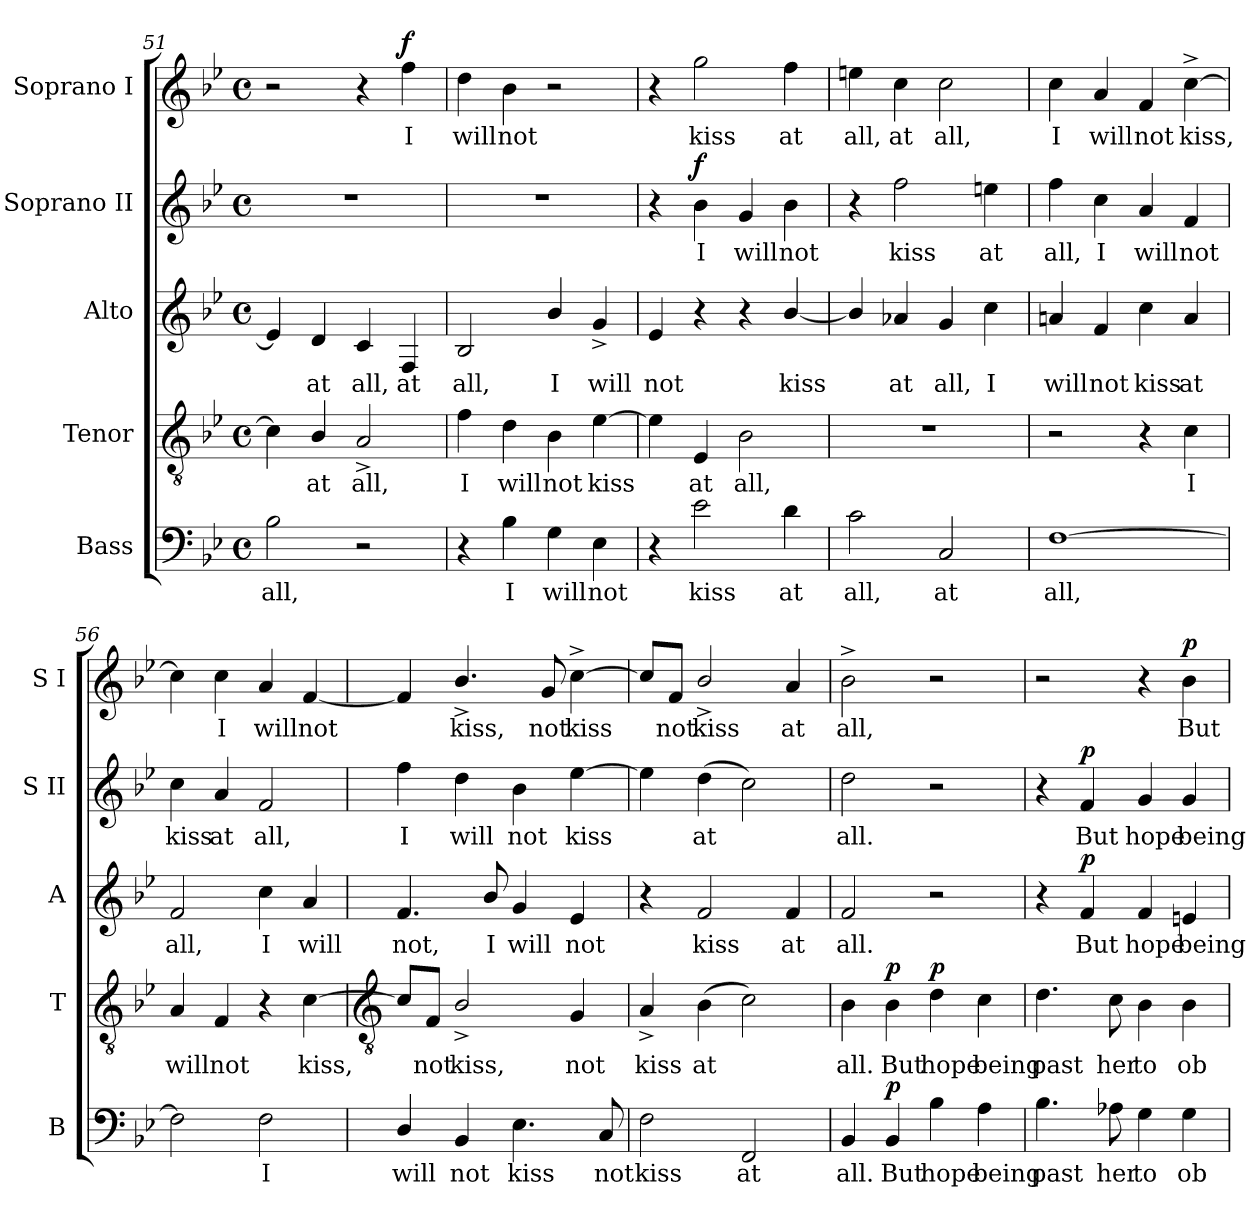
**kern	**text	**dynam	**kern	**text	**dynam	**kern	**text	**dynam	**kern	**text	**dynam	**kern	**text	**dynam
*part5	*part5	*part5	*part4	*part4	*part4	*part3	*part3	*part3	*part2	*part2	*part2	*part1	*part1	*part1
*staff5	*staff5	*staff5	*staff4	*staff4	*staff4	*staff3	*staff3	*staff3	*staff2	*staff2	*staff2	*staff1	*staff1	*staff1
*I"Bass	*	*	*I"Tenor	*	*	*I"Alto	*	*	*I"Soprano II	*	*	*I"Soprano I	*	*
*I'B	*	*	*I'T	*	*	*I'A	*	*	*I'S II	*	*	*I'S I	*	*
!!LO:LB:g=z
*clefF4	*	*	*clefGv2	*	*	*clefG2	*	*	*clefG2	*	*	*clefG2	*	*
*k[b-e-]	*	*	*k[b-e-]	*	*	*k[b-e-]	*	*	*k[b-e-]	*	*	*k[b-e-]	*	*
*B-:	*	*	*B-:	*	*	*B-:	*	*	*B-:	*	*	*B-:	*	*
*M4/4	*	*	*M4/4	*	*	*M4/4	*	*	*M4/4	*	*	*M4/4	*	*
*met(c)	*	*	*met(c)	*	*	*met(c)	*	*	*met(c)	*	*	*met(c)	*	*
=51	=51	=51	=51	=51	=51	=51	=51	=51	=51	=51	=51	=51	=51	=51
!	!LO:LY:b	!	!	!	!	!	!	!	!	!	!	!	!	!
2B-	all,	.	4c]	.	.	4e-]	.	.	1r	.	.	2r	.	.
!	!	!	!	!LO:LY:b	!	!	!LO:LY:b	!	!	!	!	!	!	!
.	.	.	4B-/	at	.	4d	at	.	.	.	.	.	.	.
!	!	!	!	!LO:LY:b	!	!	!LO:LY:b	!	!	!	!	!	!	!
2r	.	.	2A^	all,	.	4c	all,	.	.	.	.	4r	.	.
!	!	!	!	!	!	!	!LO:LY:b	!	!	!	!	!	!LO:LY:b	!LO:DY:b
.	.	.	.	.	.	4F	at	.	.	.	.	4ff	I	f
=52	=52	=52	=52	=52	=52	=52	=52	=52	=52	=52	=52	=52	=52	=52
!	!	!	!	!LO:LY:b	!	!	!LO:LY:b	!	!	!	!	!	!LO:LY:b	!
4r	.	.	4f	I	.	2B-	all,	.	1r	.	.	4dd	will	.
!	!LO:LY:b	!	!	!LO:LY:b	!	!	!	!	!	!	!	!	!LO:LY:b	!
4B-	I	.	4d	will	.	.	.	.	.	.	.	4b-	not	.
!	!LO:LY:b	!	!	!LO:LY:b	!	!	!LO:LY:b	!	!	!	!	!	!	!
4G	will	.	4B-	not	.	4b-/	I	.	.	.	.	2r	.	.
!	!LO:LY:b	!	!	!LO:LY:b	!	!	!LO:LY:b	!	!	!	!	!	!	!
4E-	not	.	[4e-	kiss	.	4g^	will	.	.	.	.	.	.	.
=53	=53	=53	=53	=53	=53	=53	=53	=53	=53	=53	=53	=53	=53	=53
!	!	!	!	!	!	!	!LO:LY:b	!	!	!	!	!	!	!
4r	.	.	4e-]	.	.	4e-	not	.	4r	.	.	4r	.	.
!	!LO:LY:b	!	!	!LO:LY:b	!	!	!	!	!	!LO:LY:b	!LO:DY:b	!	!LO:LY:b	!
2e-	kiss	.	4E-	at	.	4r	.	.	4b-	I	f	2gg	kiss	.
!	!	!	!	!LO:LY:b	!	!	!	!	!	!LO:LY:b	!	!	!	!
.	.	.	2B-	all,	.	4r	.	.	4g	will	.	.	.	.
!	!LO:LY:b	!	!	!	!	!	!LO:LY:b	!	!	!LO:LY:b	!	!	!LO:LY:b	!
4d	at	.	.	.	.	[4b-/	kiss	.	4b-	not	.	4ff	at	.
=54	=54	=54	=54	=54	=54	=54	=54	=54	=54	=54	=54	=54	=54	=54
!	!LO:LY:b	!	!	!	!	!	!	!	!	!	!	!	!LO:LY:b	!
2c	all,	.	1r	.	.	4b-/]	.	.	4r	.	.	4een	all,	.
!	!	!	!	!	!	!	!LO:LY:b	!	!	!LO:LY:b	!	!	!LO:LY:b	!
.	.	.	.	.	.	4a-X	at	.	2ff	kiss	.	4cc	at	.
!	!LO:LY:b	!	!	!	!	!	!LO:LY:b	!	!	!	!	!	!LO:LY:b	!
2C	at	.	.	.	.	4g	all,	.	.	.	.	2cc	all,	.
!	!	!	!	!	!	!	!LO:LY:b	!	!	!LO:LY:b	!	!	!	!
.	.	.	.	.	.	4cc	I	.	4een	at	.	.	.	.
=55	=55	=55	=55	=55	=55	=55	=55	=55	=55	=55	=55	=55	=55	=55
!	!LO:LY:b	!	!	!	!	!	!LO:LY:b	!	!	!LO:LY:b	!	!	!LO:LY:b	!
[1F	all,	.	2r	.	.	4an	will	.	4ff	all,	.	4cc	I	.
!	!	!	!	!	!	!	!LO:LY:b	!	!	!LO:LY:b	!	!	!LO:LY:b	!
.	.	.	.	.	.	4f	not	.	4cc	I	.	4a	will	.
!	!	!	!	!	!	!	!LO:LY:b	!	!	!LO:LY:b	!	!	!LO:LY:b	!
.	.	.	4r	.	.	4cc	kiss	.	4a	will	.	4f	not	.
!	!	!	!	!LO:LY:b	!	!	!LO:LY:b	!	!	!LO:LY:b	!	!	!LO:LY:b	!
.	.	.	4c	I	.	4a	at	.	4f	not	.	[4cc^	kiss,	.
=56	=56	=56	=56	=56	=56	=56	=56	=56	=56	=56	=56	=56	=56	=56
!	!	!	!	!LO:LY:b	!	!	!LO:LY:b	!	!	!LO:LY:b	!	!	!	!
2F]	.	.	4A	will	.	2f	all,	.	4cc	kiss	.	4cc]	.	.
!	!	!	!	!LO:LY:b	!	!	!	!	!	!LO:LY:b	!	!	!LO:LY:b	!
.	.	.	4F	not	.	.	.	.	4a	at	.	4cc	I	.
!	!LO:LY:b	!	!	!	!	!	!LO:LY:b	!	!	!LO:LY:b	!	!	!LO:LY:b	!
2F	I	.	4r	.	.	4cc	I	.	2f	all,	.	4a	will	.
!	!	!	!	!LO:LY:b	!	!	!LO:LY:b	!	!	!	!	!	!LO:LY:b	!
.	.	.	[4c	kiss,	.	4a	will	.	.	.	.	[4f	not	.
!!LO:LB:g=z
=57	=57	=57	=57	=57	=57	=57	=57	=57	=57	=57	=57	=57	=57	=57
*	*	*	*clefGv2	*	*	*	*	*	*	*	*	*	*	*
!	!LO:LY:b	!	!	!	!	!	!LO:LY:b	!	!	!LO:LY:b	!	!	!	!
4D/	will	.	8c/L]	.	.	4.f	not,	.	4ff	I	.	4f]	.	.
!	!	!	!	!LO:LY:b	!	!	!	!	!	!	!	!	!	!
.	.	.	8F/J	not	.	.	.	.	.	.	.	.	.	.
!	!LO:LY:b	!	!	!LO:LY:b	!	!	!	!	!	!LO:LY:b	!	!	!LO:LY:b	!
4BB-	not	.	2B-^/	kiss,	.	.	.	.	4dd	will	.	4.b-^/	kiss,	.
!	!	!	!	!	!	!	!LO:LY:b	!	!	!	!	!	!	!
.	.	.	.	.	.	8b-/	I	.	.	.	.	.	.	.
!	!LO:LY:b	!	!	!	!	!	!LO:LY:b	!	!	!LO:LY:b	!	!	!	!
4.E-	kiss	.	.	.	.	4g	will	.	4b-	not	.	.	.	.
!	!	!	!	!	!	!	!	!	!	!	!	!	!LO:LY:b	!
.	.	.	.	.	.	.	.	.	.	.	.	8g	not	.
!	!	!	!	!LO:LY:b	!	!	!LO:LY:b	!	!	!LO:LY:b	!	!	!LO:LY:b	!
.	.	.	4G	not	.	4e-	not	.	[4ee-	kiss	.	[4cc^	kiss	.
!	!LO:LY:b	!	!	!	!	!	!	!	!	!	!	!	!	!
8C	not	.	.	.	.	.	.	.	.	.	.	.	.	.
=58	=58	=58	=58	=58	=58	=58	=58	=58	=58	=58	=58	=58	=58	=58
!	!LO:LY:b	!	!	!LO:LY:b	!	!	!	!	!	!	!	!	!	!
2F	kiss	.	4A^	kiss	.	4r	.	.	4ee-]	.	.	8cc/L]	.	.
!	!	!	!	!	!	!	!	!	!	!	!	!	!LO:LY:b	!
.	.	.	.	.	.	.	.	.	.	.	.	8f/J	not	.
!	!	!	!	!LO:LY:b	!	!	!LO:LY:b	!	!	!LO:LY:b	!	!	!LO:LY:b	!
.	.	.	(>4B-	at	.	2f	kiss	.	(>4dd	at	.	2b-^/	kiss	.
!	!LO:LY:b	!	!	!	!	!	!	!	!	!	!	!	!	!
2FF	at	.	2c)	.	.	.	.	.	2cc)	.	.	.	.	.
!	!	!	!	!	!	!	!LO:LY:b	!	!	!	!	!	!LO:LY:b	!
.	.	.	.	.	.	4f	at	.	.	.	.	4a	at	.
=59	=59	=59	=59	=59	=59	=59	=59	=59	=59	=59	=59	=59	=59	=59
!	!LO:LY:b	!	!	!LO:LY:b	!	!	!LO:LY:b	!	!	!LO:LY:b	!	!	!LO:LY:b	!
4BB-	all.	.	4B-	all.	.	2f	all.	.	2dd	all.	.	2b-^	all,	.
!	!LO:LY:b	!LO:DY:b	!	!LO:LY:b	!LO:DY:b	!	!	!	!	!	!	!	!	!
4BB-	But	p	4B-	But	p	.	.	.	.	.	.	.	.	.
!	!LO:LY:b	!	!	!LO:LY:b	!LO:DY:b	!	!	!	!	!	!	!	!	!
4B-	hope	.	4d	hope	p	2r	.	.	2r	.	.	2r	.	.
!	!LO:LY:b	!	!	!LO:LY:b	!	!	!	!	!	!	!	!	!	!
4A	being	.	4c	being	.	.	.	.	.	.	.	.	.	.
=60	=60	=60	=60	=60	=60	=60	=60	=60	=60	=60	=60	=60	=60	=60
!	!LO:LY:b	!	!	!LO:LY:b	!	!	!	!	!	!	!	!	!	!
4.B-	past	.	4.d	past	.	4r	.	.	4r	.	.	2r	.	.
!	!	!	!	!	!	!	!LO:LY:b	!LO:DY:b	!	!LO:LY:b	!LO:DY:b	!	!	!
.	.	.	.	.	.	4f	But	p	4f	But	p	.	.	.
!	!LO:LY:b	!	!	!LO:LY:b	!	!	!	!	!	!	!	!	!	!
8A-X	her	.	8c	her	.	.	.	.	.	.	.	.	.	.
!	!LO:LY:b	!	!	!LO:LY:b	!	!	!LO:LY:b	!	!	!LO:LY:b	!	!	!	!
4G	to	.	4B-	to	.	4f	hope	.	4g	hope	.	4r	.	.
!	!LO:LY:b	!	!	!LO:LY:b	!	!	!LO:LY:b	!	!	!LO:LY:b	!	!	!LO:LY:b	!LO:DY:b
4G	ob-	.	4B-	ob-	.	4en	being	.	4g	being	.	4b-	But	p
=	=	=	=	=	=	=	=	=	=	=	=	=	=	=
*-	*-	*-	*-	*-	*-	*-	*-	*-	*-	*-	*-	*-	*-	*-
